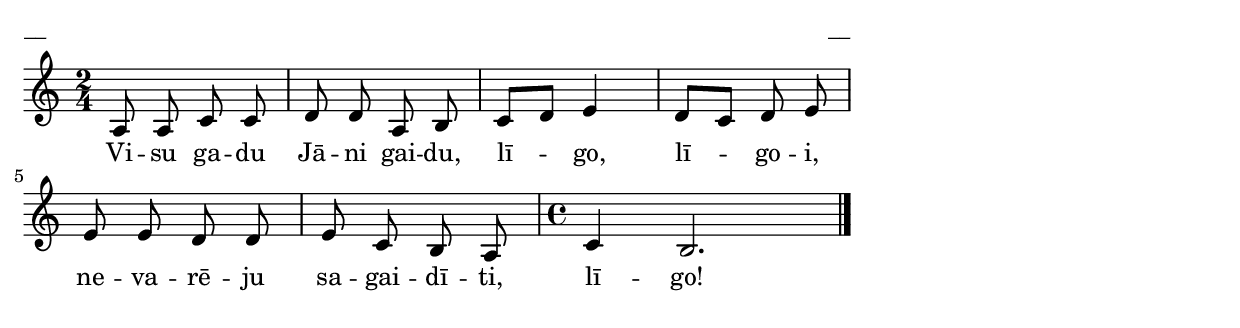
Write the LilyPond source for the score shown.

\version "2.13.16"
%\header {
%    title = "Visu gadu Jāni gaidu",AA lapas, Jāņi
%}
\paper {
line-width = 14\cm
left-margin = 0.4\cm
between-system-padding = 0.1\cm
between-system-space = 0.1\cm
}
\layout {
indent = #0
ragged-last = ##f
}

voiceA = \relative c' {
\clef "treble"
\key a \minor
\time 2/4
a8 a c c |
d8 d a b |
c8[d ] e4 |
d8[ c] d e |
e8 e d d |
e8 c b a |
\time 4/4
c4 b2. |
\bar "|."
} 

lyricA = \lyricmode {
Vi -- su ga -- du Jā -- ni gai -- du, lī -- go, lī -- go -- i, ne -- va -- rē -- ju sa -- gai -- dī -- ti, lī -- go! 
} 

fullScore = <<
\new Staff {
<<
\new Voice = "voiceA" { \oneVoice \autoBeamOff \voiceA }
\lyricsto "voiceA" \new Lyrics \lyricA
>>
}
>>

\score {
\fullScore
\header { piece = "__" opus = "__" }
}
\markup { \with-color #(x11-color 'white) \sans \smaller "__" }
\score {
\unfoldRepeats
\fullScore
\midi {
\context { \Staff \remove "Staff_performer" }
\context { \Voice \consists "Staff_performer" }
}
}


